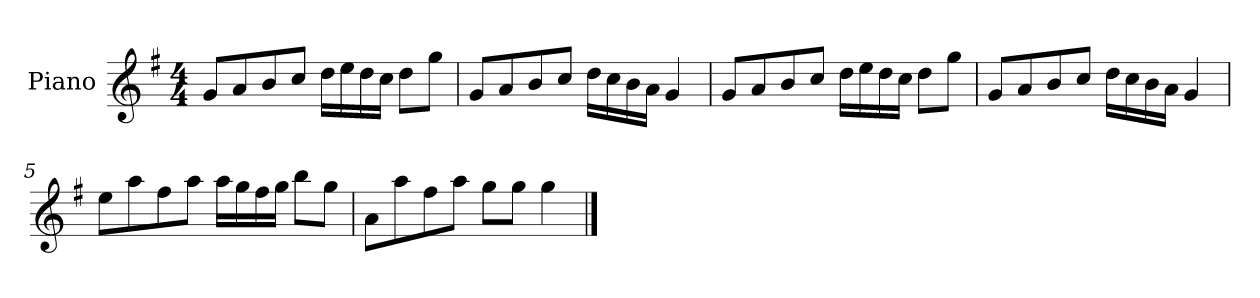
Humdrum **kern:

**kern
*part1
*staff1
*I"Piano
*I'P-no
*clefG2
*k[f#]
*M4/4
*MM90
=1
8g/L
8a/
8b/
8cc/J
16dd\LL
16ee\
16dd\
16cc\JJ
8dd\L
8gg\J
=2
8g/L
8a/
8b/
8cc/J
16dd\LL
16cc\
16b\
16a\JJ
4g/
=3
8g/L
8a/
8b/
8cc/J
16dd\LL
16ee\
16dd\
16cc\JJ
8dd\L
8gg\J
=4
8g/L
8a/
8b/
8cc/J
16dd\LL
16cc\
16b\
16a\JJ
4g/
!!LO:LB:g=z
=5
8ee\L
8aa\
8ff#\
8aa\J
16aa\LL
16gg\
16ff#\
16gg\JJ
8bb\L
8gg\J
=6
8a\L
8aa\
8ff#\
8aa\J
8gg\L
8gg\J
4gg\
==
*-
